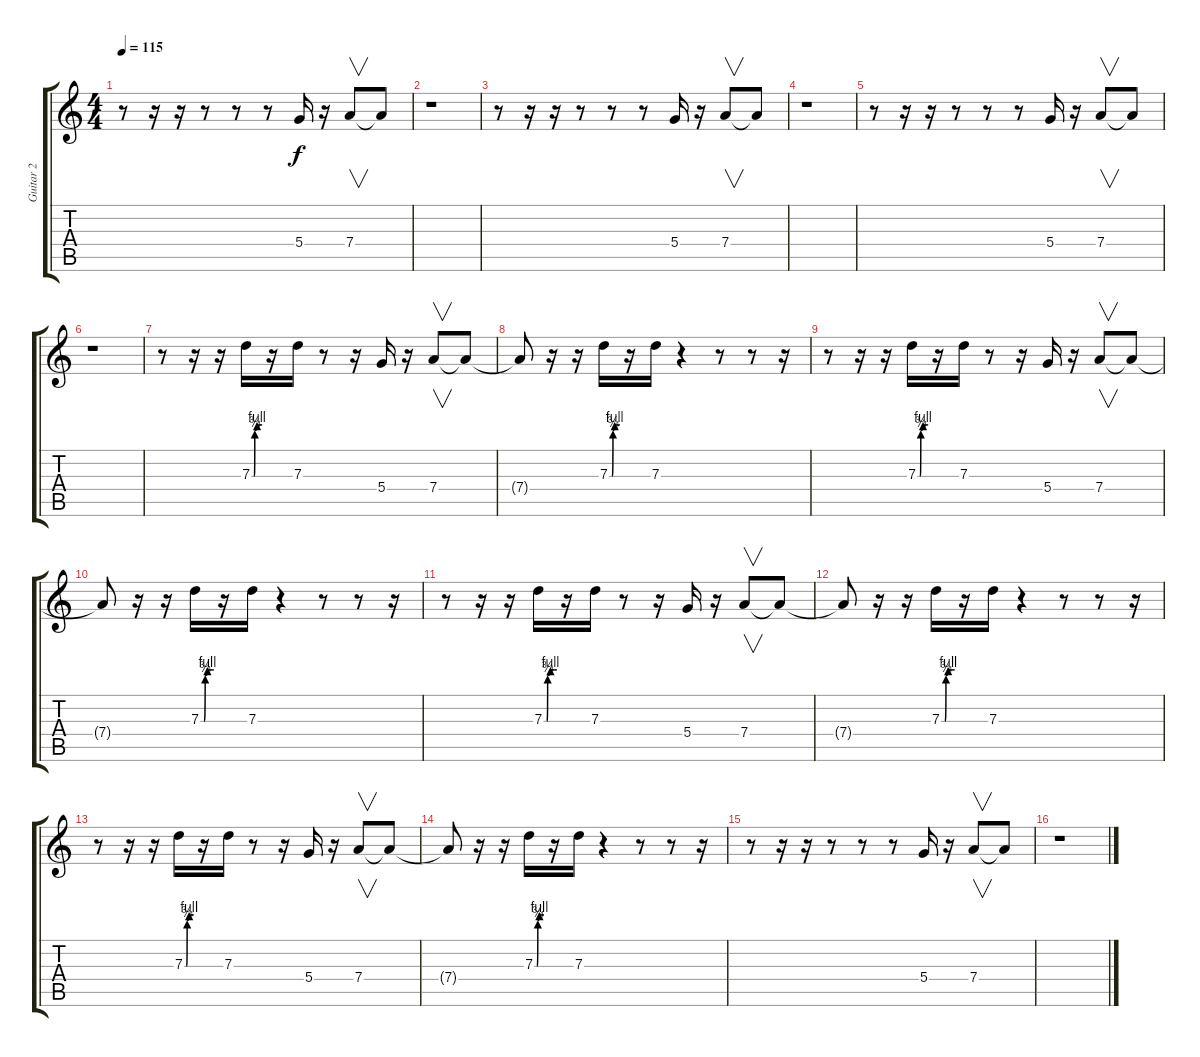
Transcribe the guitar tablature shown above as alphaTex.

\track ("Guitar 2" "Guitar 2") {instrument electricguitarjazz}
\staff {score tabs}
\tuning (E4 B3 G3 D3 A2 E2) {hide}
\ts (4 4)
\tempo 115
\clef g2
\ks c
r.8{dy f} r.16 r.16 r.8 r.8 r.8 5.4.16 r.16 7.4.8{v} 7.4{t}.8 |
r.1 |
r.8 r.16 r.16 r.8 r.8 r.8 5.4.16 r.16 7.4.8{v} 7.4{t}.8 |
r.1 |
r.8 r.16 r.16 r.8 r.8 r.8 5.4.16 r.16 7.4.8{v} 7.4{t}.8 |
r.1 |
r.8 r.16 r.16 7.3{be (custom 0 0 14 0 17 3 30 4 60 4)}.16 r.16 7.3.16 r.8 r.16 5.4.16 r.16 7.4.8{v} 7.4{t}.8 |
7.4{t}.8 r.16 r.16 7.3{be (custom 0 0 16 0 20 3 30 4 60 4)}.16 r.16 7.3.16 r.4 r.8 r.8 r.16 |
r.8 r.16 r.16 7.3{be (custom 0 0 14 0 17 3 30 4 60 4)}.16 r.16 7.3.16 r.8 r.16 5.4.16 r.16 7.4.8{v} 7.4{t}.8 |
7.4{t}.8 r.16 r.16 7.3{be (custom 0 0 16 0 20 3 30 4 60 4)}.16 r.16 7.3.16 r.4 r.8 r.8 r.16 |
r.8 r.16 r.16 7.3{be (custom 0 0 14 0 17 3 30 4 60 4)}.16 r.16 7.3.16 r.8 r.16 5.4.16 r.16 7.4.8{v} 7.4{t}.8 |
7.4{t}.8 r.16 r.16 7.3{be (custom 0 0 16 0 20 3 30 4 60 4)}.16 r.16 7.3.16 r.4 r.8 r.8 r.16 |
r.8 r.16 r.16 7.3{be (custom 0 0 14 0 17 3 30 4 60 4)}.16 r.16 7.3.16 r.8 r.16 5.4.16 r.16 7.4.8{v} 7.4{t}.8 |
7.4{t}.8 r.16 r.16 7.3{be (custom 0 0 16 0 20 3 30 4 60 4)}.16 r.16 7.3.16 r.4 r.8 r.8 r.16 |
r.8 r.16 r.16 r.8 r.8 r.8 5.4.16 r.16 7.4.8{v} 7.4{t}.8 |
r.1
